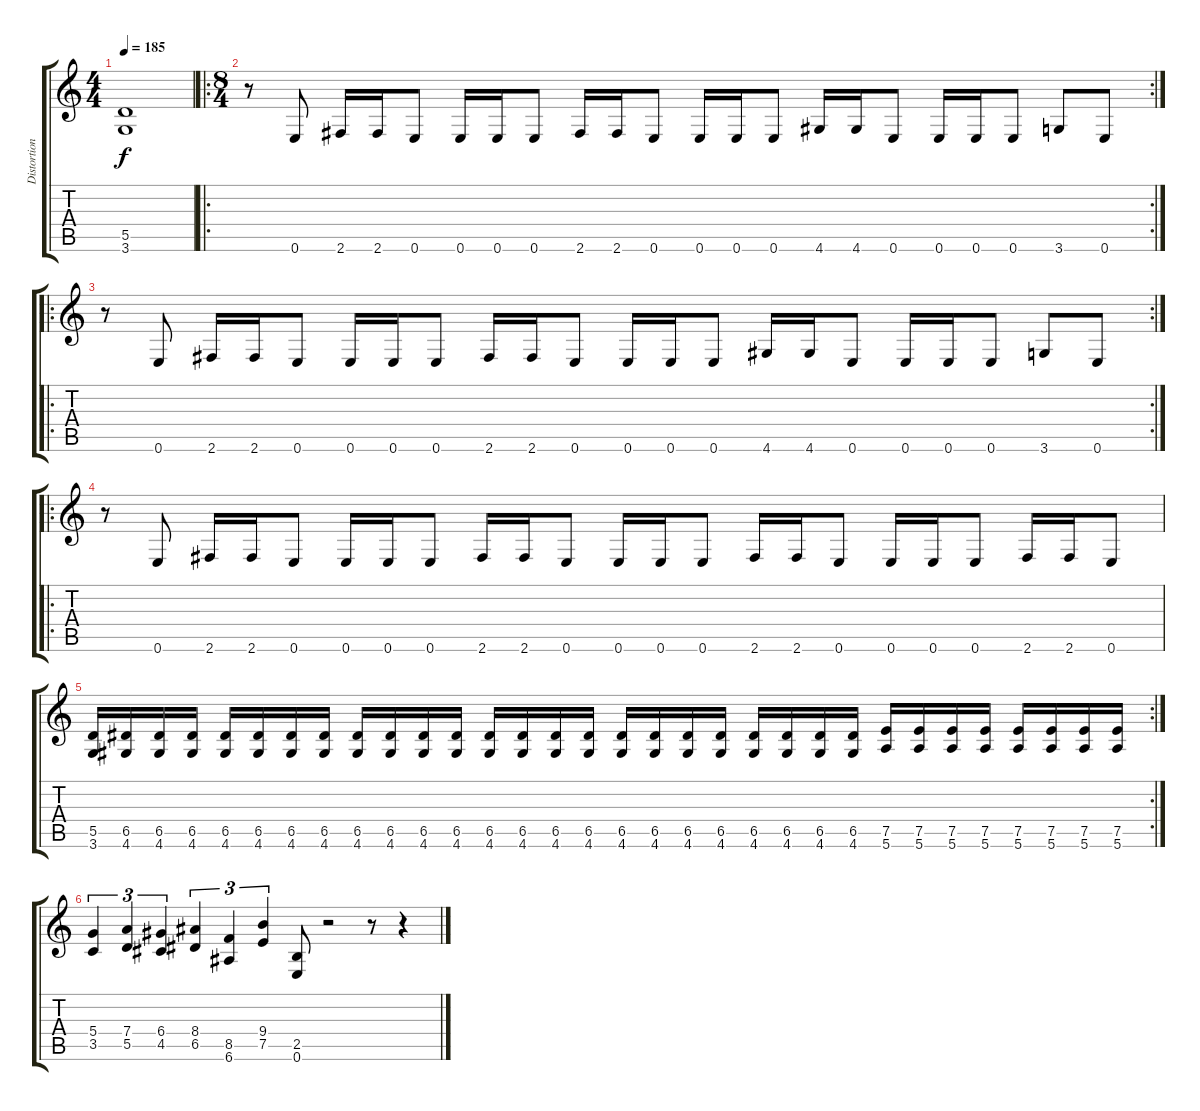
\track ("Distortion Guitar" "Distortion") {instrument distortionguitar}
\staff {score tabs}
\tuning (E4 B3 G3 D3 A2 E2) {hide}
\ts (4 4)
\tempo 185
\clef g2
\ks c
(5.5 3.6).1{dy f} |
\ro
\rc 2
\ts (8 4)
r.8 0.6.8 2.6.16 2.6.16 0.6.8 0.6.16 0.6.16 0.6.8 2.6.16 2.6.16 0.6.8 0.6.16 0.6.16 0.6.8 4.6.16 4.6.16 0.6.8 0.6.16 0.6.16 0.6.8 3.6.8 0.6.8 |
\ro
\rc 2
r.8 0.6.8 2.6.16 2.6.16 0.6.8 0.6.16 0.6.16 0.6.8 2.6.16 2.6.16 0.6.8 0.6.16 0.6.16 0.6.8 4.6.16 4.6.16 0.6.8 0.6.16 0.6.16 0.6.8 3.6.8 0.6.8 |
\ro
r.8 0.6.8 2.6.16 2.6.16 0.6.8 0.6.16 0.6.16 0.6.8 2.6.16 2.6.16 0.6.8 0.6.16 0.6.16 0.6.8 2.6.16 2.6.16 0.6.8 0.6.16 0.6.16 0.6.8 2.6.16 2.6.16 0.6.8 |
\rc 2
(5.5 3.6).16 (6.5 4.6).16 (6.5 4.6).16 (6.5 4.6).16 (6.5 4.6).16 (6.5 4.6).16 (6.5 4.6).16 (6.5 4.6).16 (6.5 4.6).16 (6.5 4.6).16 (6.5 4.6).16 (6.5 4.6).16 (6.5 4.6).16 (6.5 4.6).16 (6.5 4.6).16 (6.5 4.6).16 (6.5 4.6).16 (6.5 4.6).16 (6.5 4.6).16 (6.5 4.6).16 (6.5 4.6).16 (6.5 4.6).16 (6.5 4.6).16 (6.5 4.6).16 (7.5 5.6).16 (7.5 5.6).16 (7.5 5.6).16 (7.5 5.6).16 (7.5 5.6).16 (7.5 5.6).16 (7.5 5.6).16 (7.5 5.6).16 |
(5.4 3.5).4{tu (3 2)} (7.4 5.5).4{tu (3 2)} (6.4 4.5).4{tu (3 2)} (8.4 6.5).4{tu (3 2)} (8.5 6.6).4{tu (3 2)} (9.4 7.5).4{tu (3 2)} (2.5 0.6).8 r.2 r.8 r.4
